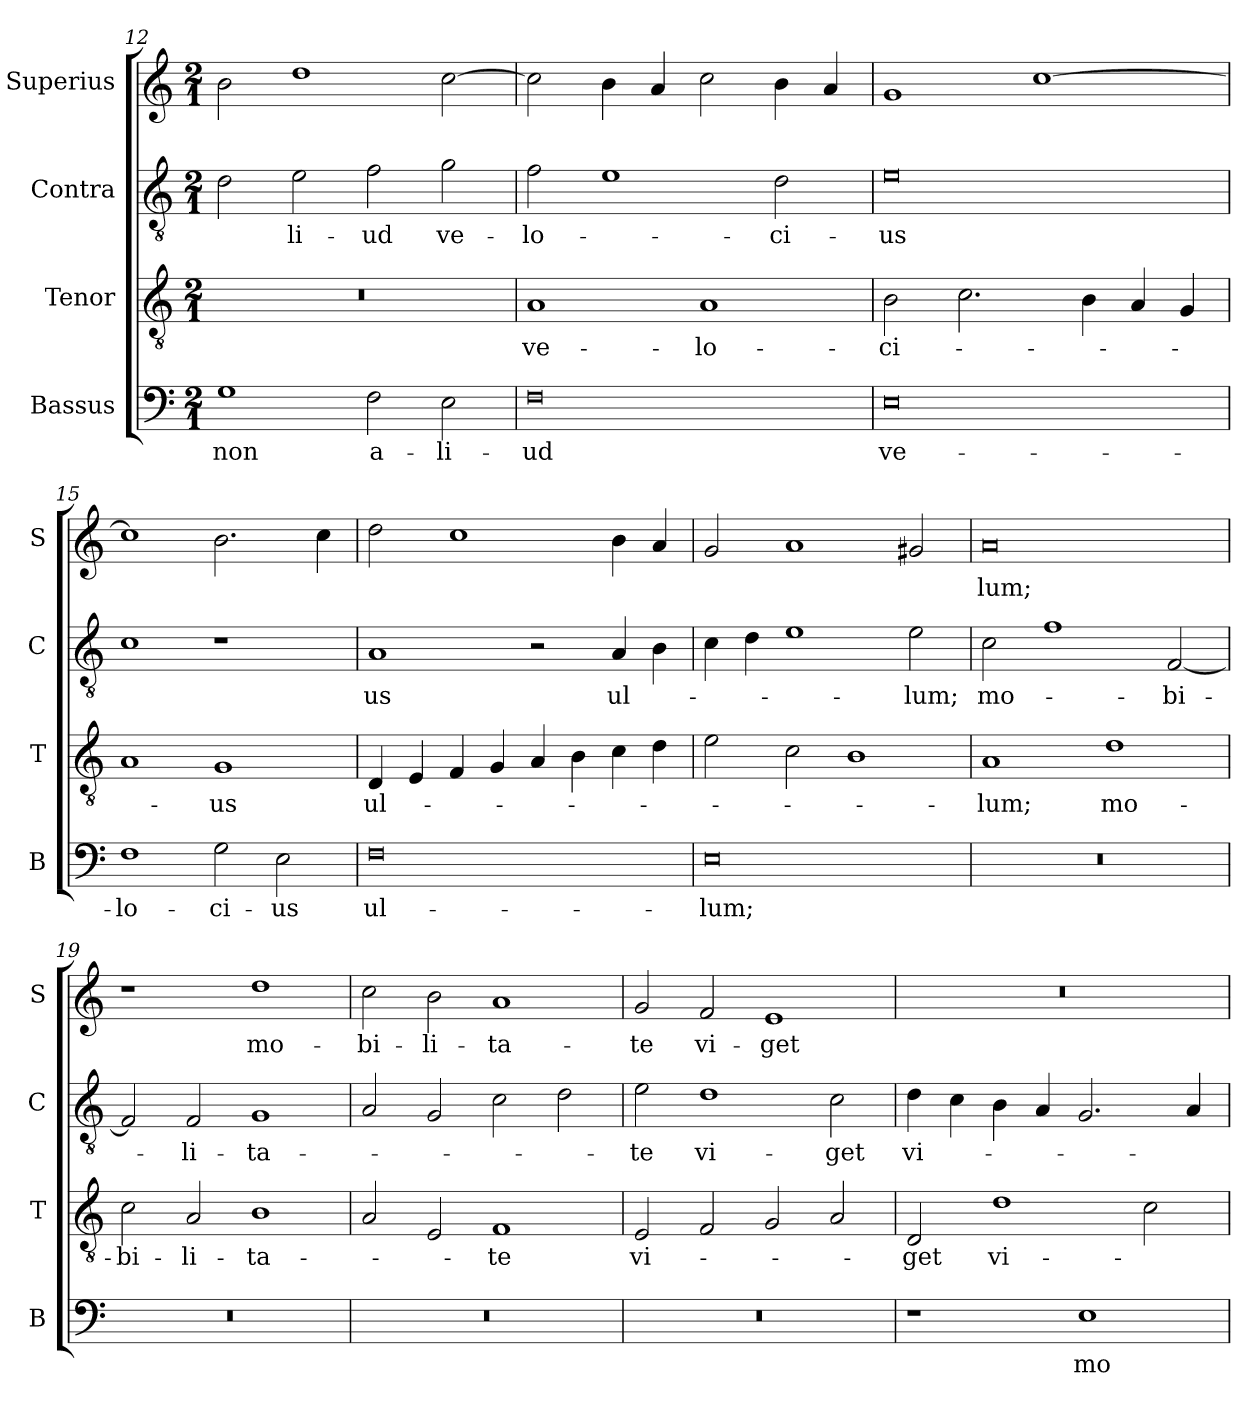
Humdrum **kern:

**kern	**text	**kern	**text	**kern	**text	**kern	**text
*part4	*part4	*part3	*part3	*part2	*part2	*part1	*part1
*staff4	*staff4	*staff3	*staff3	*staff2	*staff2	*staff1	*staff1
*I"Bassus	*	*I"Tenor	*	*I"Contra	*	*I"Superius	*
*I'B	*	*I'T	*	*I'C	*	*I'S	*
*clefF4	*	*clefGv2	*	*clefGv2	*	*clefG2	*
*k[]	*	*k[]	*	*k[]	*	*k[]	*
*M2/1	*	*M2/1	*	*M2/1	*	*M2/1	*
=12	=12	=12	=12	=12	=12	=12	=12
1G	non	0r	.	2d\	.	2b\	.
.	.	.	.	2e\	-li-	1dd	.
2F\	a-	.	.	2f\	-ud	.	.
2E\	-li-	.	.	2g\	ve-	[2cc\	.
=13	=13	=13	=13	=13	=13	=13	=13
0F	-ud	1A	ve-	2f\	-lo-	2cc\]	.
.	.	.	.	1e	.	4b\	.
.	.	.	.	.	.	4a/	.
.	.	1A	-lo-	.	.	2cc\	.
.	.	.	.	2d\	-ci-	4b\	.
.	.	.	.	.	.	4a/	.
=14	=14	=14	=14	=14	=14	=14	=14
0E	ve-	2B\	-ci-	0e	-us	1g	.
.	.	2.c\	.	.	.	.	.
.	.	.	.	.	.	[1cc	.
.	.	4B\	.	.	.	.	.
.	.	4A/	.	.	.	.	.
.	.	4G/	.	.	.	.	.
=15	=15	=15	=15	=15	=15	=15	=15
1F	-lo-	1A	.	1c	.	1cc]	.
2G\	-ci-	1G	-us	1r	.	2.b\	.
2E\	-us	.	.	.	.	.	.
.	.	.	.	.	.	4cc\	.
=16	=16	=16	=16	=16	=16	=16	=16
0F	ul-	4D/	ul-	1A	us	2dd\	.
.	.	4E/	.	.	.	.	.
.	.	4F/	.	.	.	1cc	.
.	.	4G/	.	.	.	.	.
.	.	4A/	.	2r	.	.	.
.	.	4B\	.	.	.	.	.
.	.	4c\	.	4A/	ul-	4b\	.
.	.	4d\	.	4B\	.	4a/	.
=17	=17	=17	=17	=17	=17	=17	=17
0E	-lum;	2e\	.	4c\	.	2g/	.
.	.	.	.	4d\	.	.	.
.	.	2c\	.	1e	.	1a	.
.	.	1B	.	.	.	.	.
.	.	.	.	2e\	-lum;	2g#X/	.
=18	=18	=18	=18	=18	=18	=18	=18
0r	.	1A	-lum;	2c\	mo-	0a	-lum;
.	.	.	.	1f	.	.	.
.	.	1d	mo-	.	.	.	.
.	.	.	.	[2F/	-bi-	.	.
=19	=19	=19	=19	=19	=19	=19	=19
0r	.	2c\	-bi-	2F/]	.	1r	.
.	.	2A/	-li-	2F/	-li-	.	.
.	.	1B	-ta-	1G	-ta-	1dd	mo-
=20	=20	=20	=20	=20	=20	=20	=20
0r	.	2A/	.	2A/	.	2cc\	-bi-
.	.	2E/	.	2G/	.	2b\	-li-
.	.	1F	-te	2c\	.	1a	-ta-
.	.	.	.	2d\	.	.	.
=21	=21	=21	=21	=21	=21	=21	=21
0r	.	2E/	vi-	2e\	-te	2g/	-te
.	.	2F/	.	1d	vi-	2f/	vi-
.	.	2G/	.	.	.	1e	-get
.	.	2A/	.	2c\	-get	.	.
=22	=22	=22	=22	=22	=22	=22	=22
1r	.	2D/	-get	4d\	vi-	0r	.
.	.	.	.	4c\	.	.	.
.	.	1d	vi-	4B\	.	.	.
.	.	.	.	4A/	.	.	.
1E	mo-	.	.	2.G/	.	.	.
.	.	2c\	.	.	.	.	.
.	.	.	.	4A/	.	.	.
=	=	=	=	=	=	=	=
*-	*-	*-	*-	*-	*-	*-	*-
